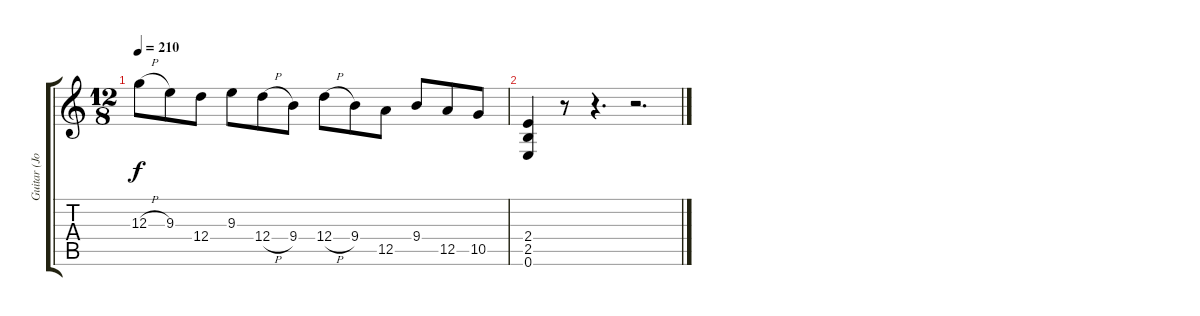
\track ("Guitar (Johan) " "Guitar (Jo") {instrument overdrivenguitar}
\staff {score tabs}
\tuning (E4 B3 G3 D3 A2 E2) {hide}
\ts (12 8)
\tempo 210
\clef g2
\ks c
12.3{h}.8{dy f} 9.3.8 12.4.8 9.3.8 12.4{h}.8 9.4.8 12.4{h}.8 9.4.8 12.5.8 9.4.8 12.5.8 10.5.8 |
(2.4 2.5 0.6).4 r.8 r.4{d} r.2{d}
